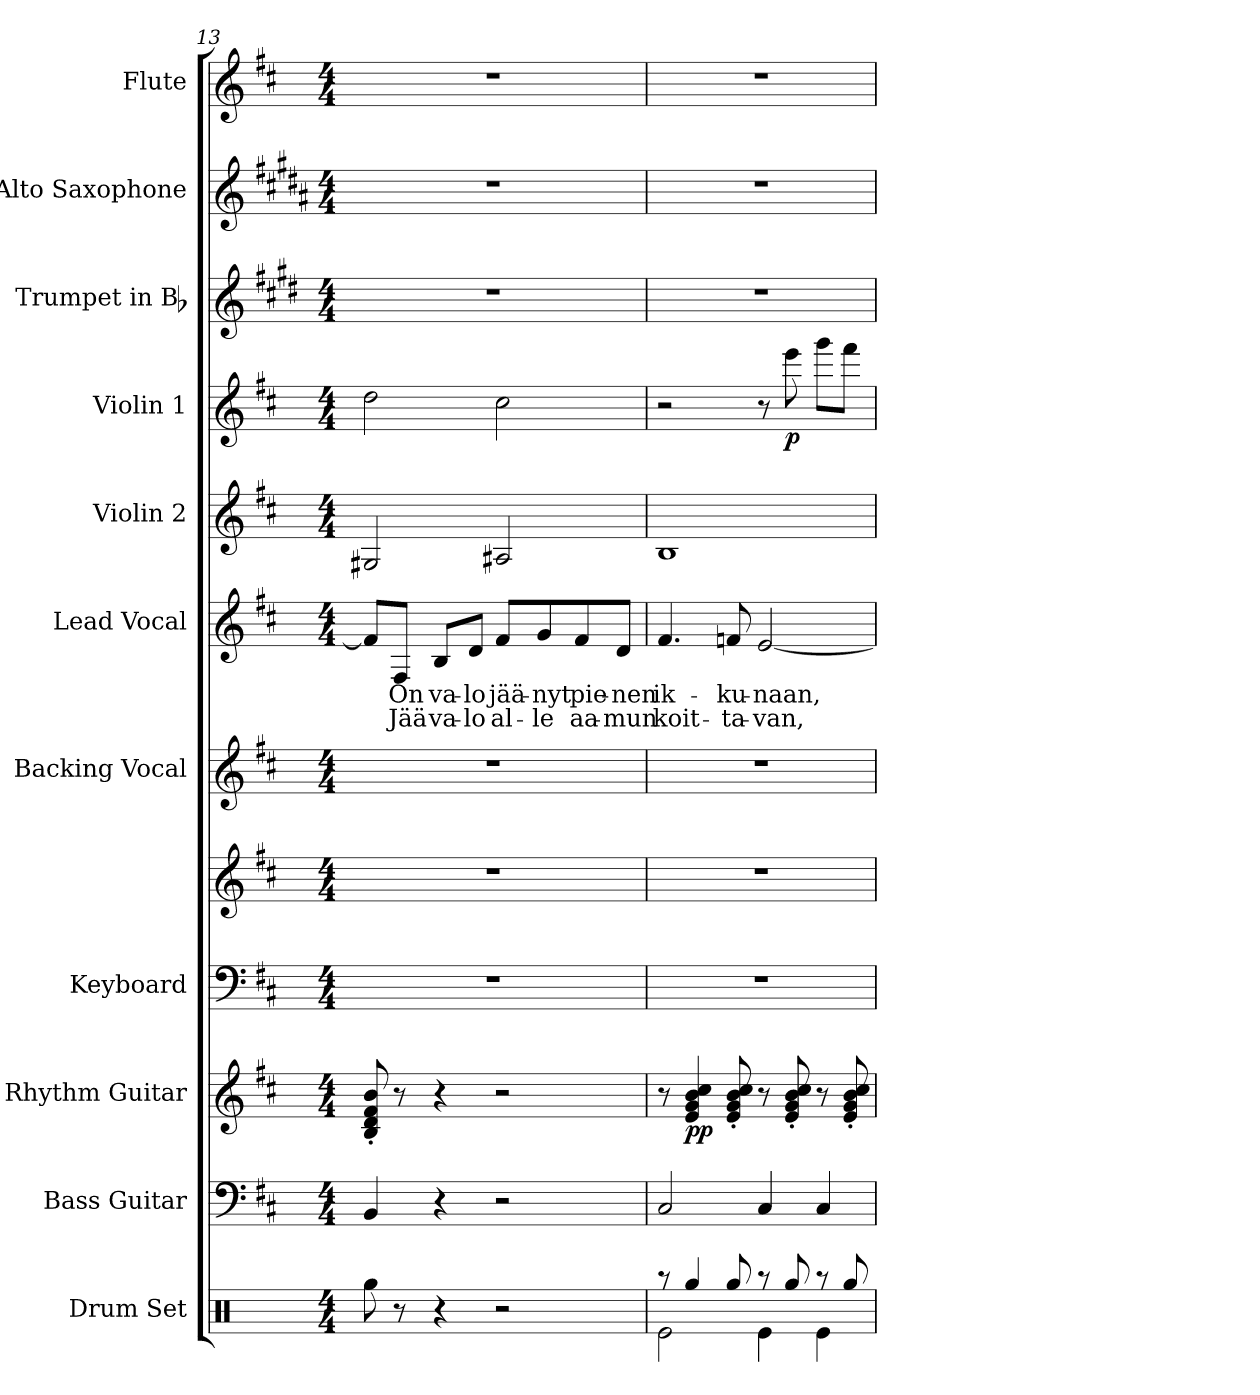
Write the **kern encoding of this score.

**kern	**kern	**kern	**dynam	**kern	**kern	**kern	**kern	**text	**text	**kern	**kern	**dynam	**kern	**kern	**kern
*part11	*part10	*part9	*part9	*part8	*part8	*part7	*part6	*part6	*part6	*part5	*part4	*part4	*part3	*part2	*part1
*staff12	*staff11	*staff10	*staff10	*staff9	*staff8	*staff7	*staff6	*staff6	*staff6	*staff5	*staff4	*staff4	*staff3	*staff2	*staff1
*I"Drum Set	*I"Bass Guitar	*I"Rhythm Guitar	*	*I"Keyboard	*	*I"Backing Vocal	*I"Lead Vocal	*	*	*I"Violin 2	*I"Violin 1	*	*I"Trumpet in Bb	*I"Alto Saxophone	*I"Flute
*I'Dr.	*I'Bass	*I'Rhy.	*	*I'Kbd.	*	*	*	*	*	*I'Vln. 2	*I'Vln. 1	*	*I'Tpt.	*I'Alto Sax.	*I'Fl.
*clefX	*clefF4	*clefG2	*	*clefF4	*clefG2	*clefG2	*clefG2	*	*	*clefG2	*clefG2	*	*clefG2	*clefG2	*clefG2
*	*ITrd7c12	*ITrd7c12	*	*	*	*	*	*	*	*	*	*	*ITrd1c2	*ITrd5c9	*
*k[]	*k[f#c#]	*k[f#c#]	*	*k[f#c#]	*k[f#c#]	*k[f#c#]	*k[f#c#]	*	*	*k[f#c#]	*k[f#c#]	*	*k[f#c#]	*k[f#c#]	*k[f#c#]
*C:	*b:	*b:	*	*b:	*b:	*b:	*b:	*	*	*b:	*b:	*	*b:	*b:	*b:
*M4/4	*M4/4	*M4/4	*	*M4/4	*M4/4	*M4/4	*M4/4	*	*	*M4/4	*M4/4	*	*M4/4	*M4/4	*M4/4
=13	=13	=13	=13	=13	=13	=13	=13	=13	=13	=13	=13	=13	=13	=13	=13
8Rggi\	4BBBi/	8BBi/' 8Di' 8F#i' 8Bi'	.	1r	1r	1r	8f#i/L]	.	.	2G#Xi/	2ddi\	.	1r	1r	1r
!	!	!	!	!	!	!	!	!LO:LY:b:color=#000000	!LO:LY:b:color=#000000	!	!	!	!	!	!
8r	.	8r	.	.	.	.	8F#i/J	On	Jää	.	.	.	.	.	.
!	!	!	!	!	!	!	!	!LO:LY:b:color=#000000	!LO:LY:b:color=#000000	!	!	!	!	!	!
4r	4r	4r	.	.	.	.	8Bi/L	va-	va-	.	.	.	.	.	.
!	!	!	!	!	!	!	!	!LO:LY:b:color=#000000	!LO:LY:b:color=#000000	!	!	!	!	!	!
.	.	.	.	.	.	.	8di/J	-lo	-lo	.	.	.	.	.	.
!	!	!	!	!	!	!	!	!LO:LY:b:color=#000000	!LO:LY:b:color=#000000	!	!	!	!	!	!
2r	2r	2r	.	.	.	.	8f#i/L	jää-	al-	2A#Xi/	2cc#i\	.	.	.	.
!	!	!	!	!	!	!	!	!LO:LY:b:color=#000000	!LO:LY:b:color=#000000	!	!	!	!	!	!
.	.	.	.	.	.	.	8gi/	-nyt	-le	.	.	.	.	.	.
!	!	!	!	!	!	!	!	!LO:LY:b:color=#000000	!LO:LY:b:color=#000000	!	!	!	!	!	!
.	.	.	.	.	.	.	8f#i/	pie-	aa-	.	.	.	.	.	.
!	!	!	!	!	!	!	!	!LO:LY:b:color=#000000	!LO:LY:b:color=#000000	!	!	!	!	!	!
.	.	.	.	.	.	.	8di/J	-nen	-mun	.	.	.	.	.	.
!!LO:LB:g=z
=14	=14	=14	=14	=14	=14	=14	=14	=14	=14	=14	=14	=14	=14	=14	=14
*^	*	*	*	*	*	*	*	*	*	*	*	*	*	*	*
!	!	!	!	!	!	!	!	!	!LO:LY:b:color=#000000	!LO:LY:b:color=#000000	!	!	!	!	!	!
8r	2Rei\	2CC#i/	8r	.	1r	1r	1r	4.f#i/	ik-	koit-	1Bi	2r	.	1r	1r	1r
4Rggi/	.	.	4Ei/ 4Gi 4Bi 4c#i	pp	.	.	.	.	.	.	.	.	.	.	.	.
!	!	!	!	!	!	!	!	!	!LO:LY:b:color=#000000	!LO:LY:b:color=#000000	!	!	!	!	!	!
8Rggi/	.	.	8Ei/' 8Gi' 8Bi' 8c#i'	.	.	.	.	8fni/	-ku-	-ta-	.	.	.	.	.	.
!	!	!	!	!	!	!	!	!	!LO:LY:b:color=#000000	!LO:LY:b:color=#000000	!	!	!	!	!	!
8r	4Rei\	4CC#i/	8r	.	.	.	.	[<2ei/	-naan,	-van,	.	8r	.	.	.	.
8Rggi/	.	.	8Ei/' 8Gi' 8Bi' 8c#i'	.	.	.	.	.	.	.	.	8eeei\	p	.	.	.
8r	4Rei\	4CC#i/	8r	.	.	.	.	.	.	.	.	8gggi\L	.	.	.	.
8Rggi/	.	.	8Ei/' 8Gi' 8Bi' 8c#i'	.	.	.	.	.	.	.	.	8fff#i\J	.	.	.	.
*v	*v	*	*	*	*	*	*	*	*	*	*	*	*	*	*	*
=	=	=	=	=	=	=	=	=	=	=	=	=	=	=	=
*-	*-	*-	*-	*-	*-	*-	*-	*-	*-	*-	*-	*-	*-	*-	*-
